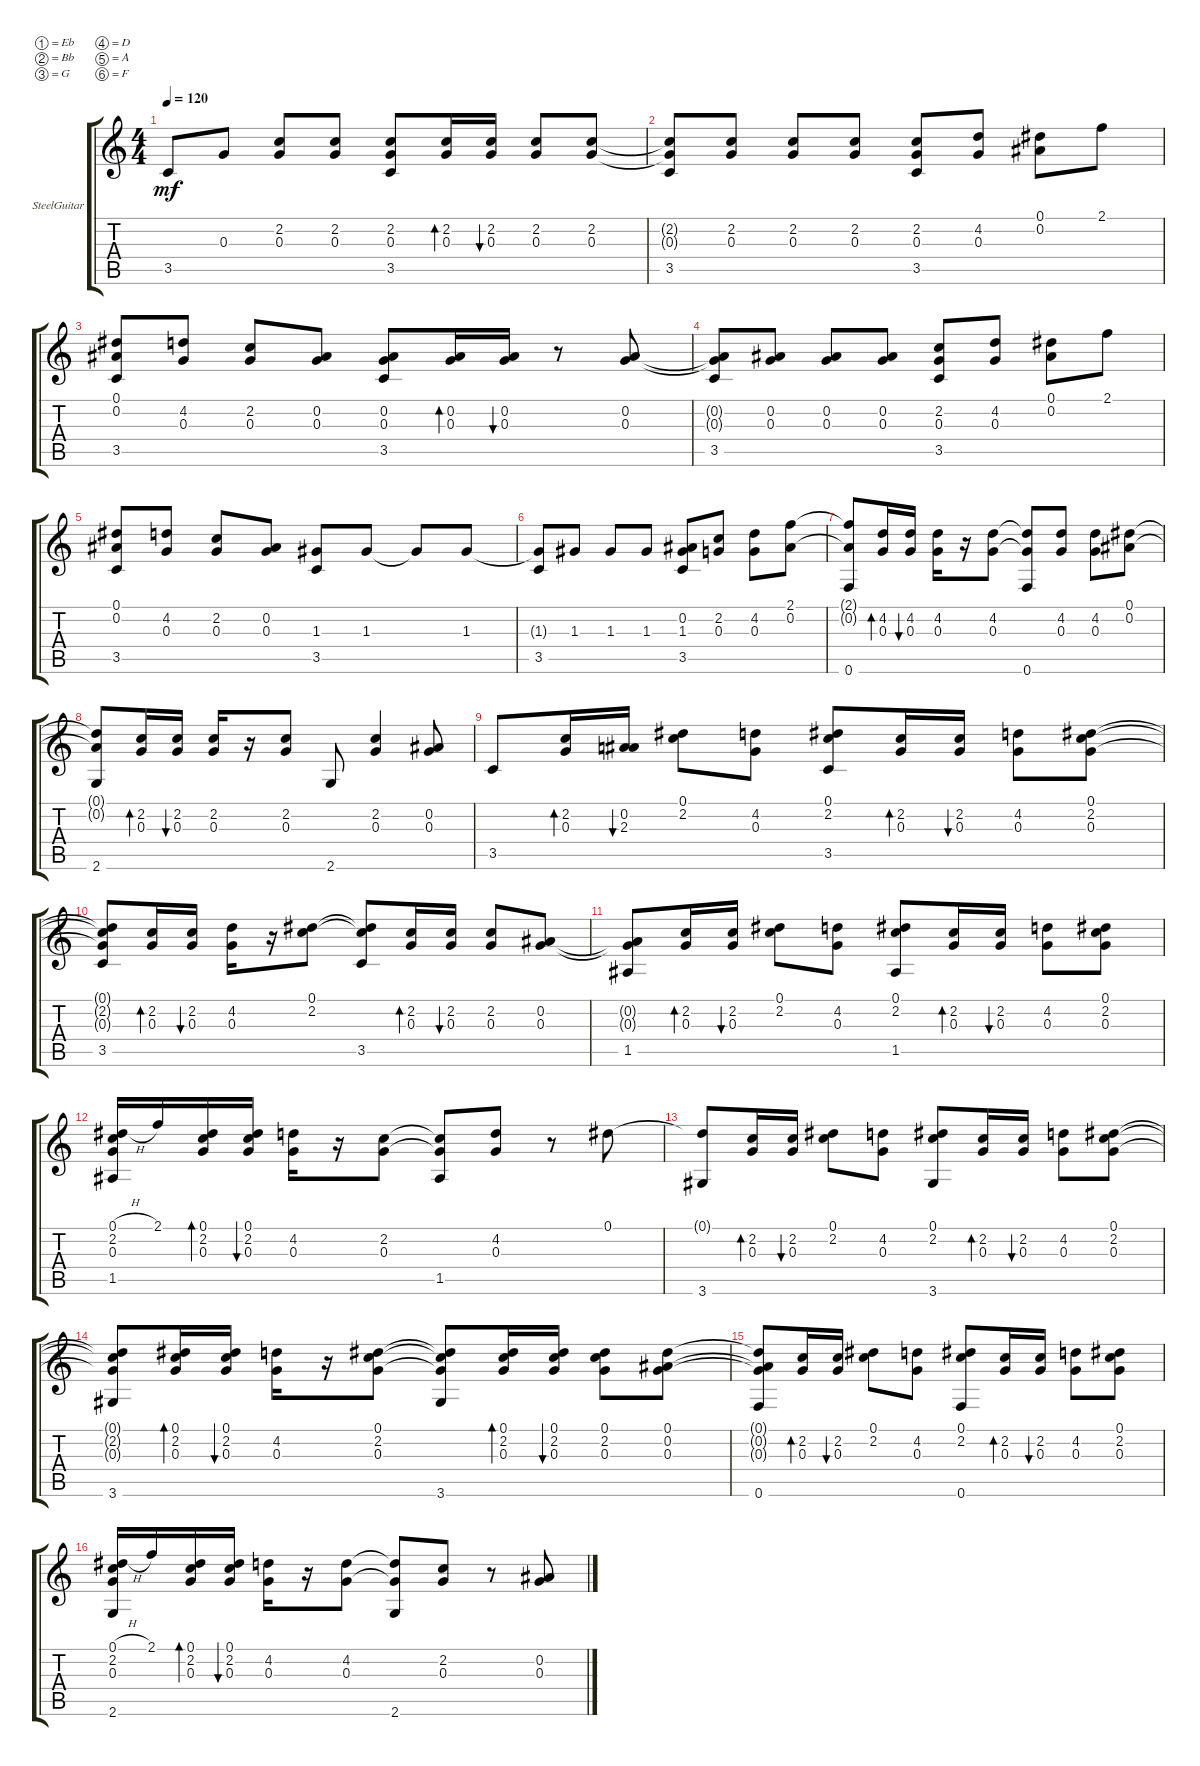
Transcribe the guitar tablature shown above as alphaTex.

\defaultSystemsLayout 4
\multiTrackTrackNamePolicy allsystems
\firstSystemTrackNameMode fullname
\firstSystemTrackNameOrientation horizontal
\otherSystemsTrackNameOrientation horizontal
\chordDiagramsInScore
\track ("SteelGuitar" "track 1") {instrument acousticguitarsteel}
\staff {score tabs}
\tuning (Eb4 Bb3 G3 D3 A2 F2)
\ts (4 4)
\tempo 120
\clef g2
\ks c
3.5.8{dy mf instrument acousticguitarsteel} 0.3.8 (0.3 2.2).8 (0.3 2.2).8 (2.2 0.3 3.5).8 (2.2 0.3).16{bd 30} (0.3 2.2).16{bu 30} (2.2 0.3).8 (0.3 2.2).8 |
(3.5 0.3{t} 2.2{t}).8 (2.2 0.3).8 (0.3 2.2).8 (2.2 0.3).8 (2.2 0.3 3.5).8 (0.3 4.2).8 (0.2 0.1).8 2.1.8 |
(0.1 0.2 3.5).8 (4.2 0.3).8 (0.3 2.2).8 (0.2 0.3).8 (0.2 0.3 3.5).8 (0.3 0.2).16{bd 30} (0.2 0.3).16{bu 30} r.8 (0.3 0.2).8 |
(0.2{t} 0.3{t} 3.5).8 (0.2 0.3).8 (0.3 0.2).8 (0.2 0.3).8 (2.2 0.3 3.5).8 (0.3 4.2).8 (0.2 0.1).8 2.1.8 |
(0.1 0.2 3.5).8 (0.3 4.2).8 (2.2 0.3).8 (0.3 0.2).8 (1.3 3.5).8 1.3.8 1.3{t}.8 1.3.8 |
(3.5 1.3{t}).8 1.3.8 1.3.8 1.3.8 (1.3 0.2 3.5).8 (2.2 0.3).8 (0.3 4.2).8 (0.2 2.1).8 |
(2.1{t} 0.2{t} 0.6).8 (4.2 0.3).16{bd 30} (0.3 4.2).16{bu 30} (4.2 0.3).16 r.16 (0.3 4.2).8 (4.2{t} 0.3{t} 0.6).8 (0.3 4.2).8 (4.2 0.3).8 (0.1 0.2).8 |
(0.1{t} 0.2{t} 2.6).8 (0.3 2.2).16{bd 30} (2.2 0.3).16{bu 30} (0.3 2.2).16 r.16 (2.2 0.3).8 2.6.8 (0.3 2.2).4 (0.2 0.3).8 |
3.5.8 (0.3 2.2).16{bd 30} (0.2 2.3).16{bu 30} (2.2 0.1).8 (4.2 0.3).8 (3.5 2.2 0.1).8 (2.2 0.3).16{bd 30} (0.3 2.2).16{bu 30} (4.2 0.3).8 (0.3 2.2 0.1).8 |
(3.5 0.1{t} 2.2{t} 0.3{t}).8 (2.2 0.3).16{bd 30} (0.3 2.2).16{bu 30} (4.2 0.3).16 r.16 (2.2 0.1).8 (2.2{t} 0.1{t} 3.5).8 (2.2 0.3).16{bd 30} (0.3 2.2).16{bu 30} (2.2 0.3).8 (0.3 0.2).8 |
(1.5 0.2{t} 0.3{t}).8 (2.2 0.3).16{bd 30} (0.3 2.2).16{bu 30} (2.2 0.1).8 (4.2 0.3).8 (1.5 2.2 0.1).8 (2.2 0.3).16{bd 30} (0.3 2.2).16{bu 30} (4.2 0.3).8 (0.3 2.2 0.1).8 |
(1.5 0.3 2.2 0.1{h}).16 2.1.16 (0.1 2.2 0.3).16{bd 30} (0.3 2.2 0.1).16{bu 30} (0.3 4.2).16 r.16 (2.2 0.3).8 (1.5 2.2{t} 0.3{t}).8 (0.3 4.2).8 r.8 0.1.8 |
(0.1{t} 3.6).8 (2.2 0.3).16{bd 30} (0.3 2.2).16{bu 30} (2.2 0.1).8 (4.2 0.3).8 (3.6 2.2 0.1).8 (2.2 0.3).16{bd 30} (0.3 2.2).16{bu 30} (4.2 0.3).8 (0.3 2.2 0.1).8 |
(0.1{t} 2.2{t} 0.3{t} 3.6).8 (0.1 2.2 0.3).16{bd 30} (0.3 2.2 0.1).16{bu 30} (4.2 0.3).16 r.16 (0.3 2.2 0.1).8 (3.6 0.1{t} 2.2{t} 0.3{t}).8 (0.3 2.2 0.1).16{bd 30} (0.1 2.2 0.3).16{bu 30} (0.3 2.2 0.1).8 (0.1 0.2 0.3).8 |
(0.1{t} 0.2{t} 0.3{t} 0.6).8 (2.2 0.3).16{bd 30} (2.2 0.3).16{bu 30} (2.2 0.1).8 (4.2 0.3).8 (0.1 2.2 0.6).8 (2.2 0.3).16{bd 30} (2.2 0.3).16{bu 30} (4.2 0.3).8 (0.3 2.2 0.1).8 |
(0.1{h} 2.2 0.3 2.6).16 2.1.16 (0.1 2.2 0.3).16{bd 30} (0.3 2.2 0.1).16{bu 30} (4.2 0.3).16 r.16 (0.3 4.2).8 (2.6 4.2{t} 0.3{t}).8 (2.2 0.3).8 r.8 (0.3 0.2).8
